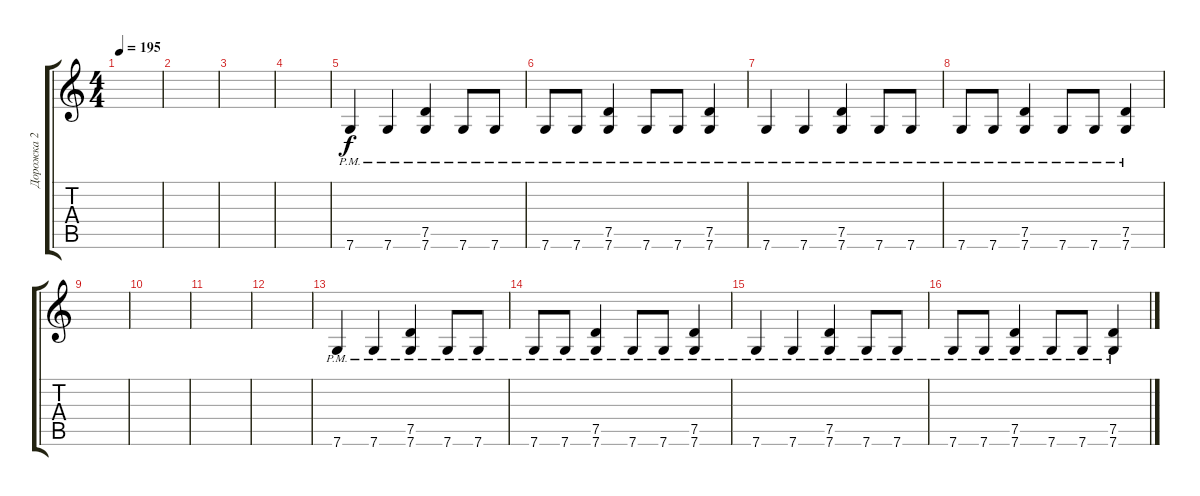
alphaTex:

\track ("Дорожка 2" "Дорожка 2") {instrument distortionguitar}
\staff {score tabs}
\tuning (D4 A3 F3 C3 G2 C2) {hide}
\ts (4 4)
\tempo 195
\clef g2
\ks c
|
|
|
|
7.6{pm}.4 7.6{pm}.4 (7.5{pm} 7.6{pm}).4 7.6{pm}.8 7.6{pm}.8 |
7.6{pm}.8 7.6{pm}.8 (7.5{pm} 7.6{pm}).4 7.6{pm}.8 7.6{pm}.8 (7.5{pm} 7.6{pm}).4 |
7.6{pm}.4 7.6{pm}.4 (7.5{pm} 7.6{pm}).4 7.6{pm}.8 7.6{pm}.8 |
7.6{pm}.8 7.6{pm}.8 (7.5{pm} 7.6{pm}).4 7.6{pm}.8 7.6{pm}.8 (7.5{pm} 7.6{pm}).4 |
|
|
|
|
7.6{pm}.4 7.6{pm}.4 (7.5{pm} 7.6{pm}).4 7.6{pm}.8 7.6{pm}.8 |
7.6{pm}.8 7.6{pm}.8 (7.5{pm} 7.6{pm}).4 7.6{pm}.8 7.6{pm}.8 (7.5{pm} 7.6{pm}).4 |
7.6{pm}.4 7.6{pm}.4 (7.5{pm} 7.6{pm}).4 7.6{pm}.8 7.6{pm}.8 |
7.6{pm}.8 7.6{pm}.8 (7.5{pm} 7.6{pm}).4 7.6{pm}.8 7.6{pm}.8 (7.5{pm} 7.6{pm}).4
